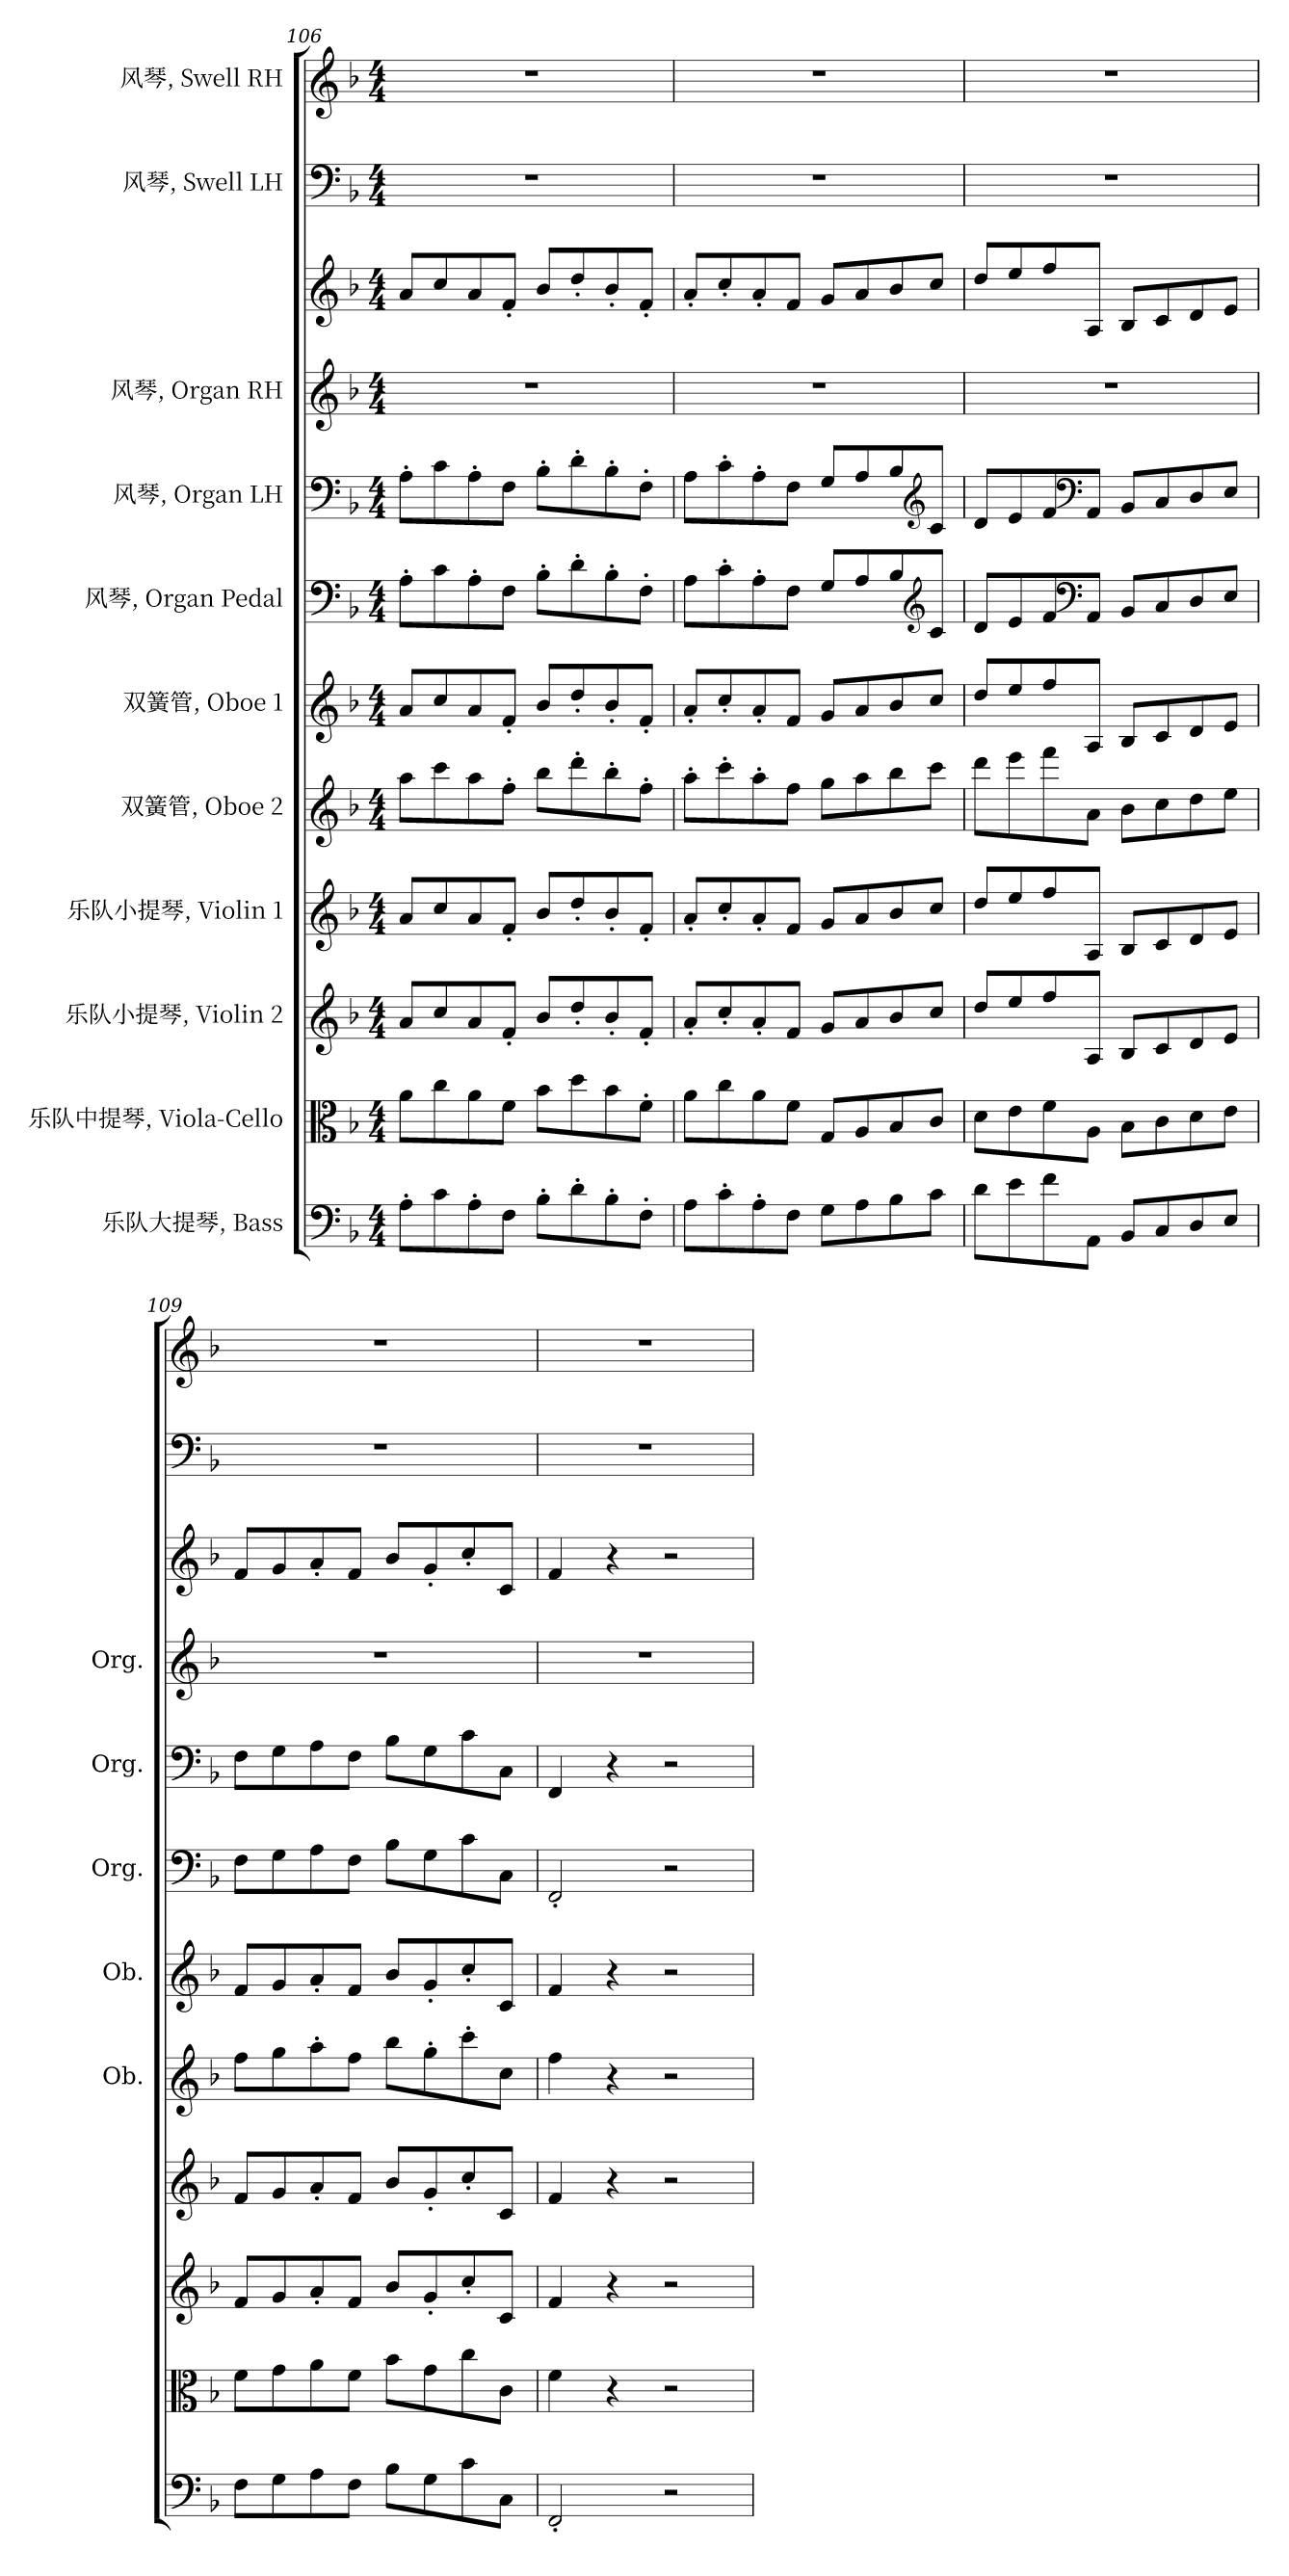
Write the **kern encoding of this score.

**kern	**kern	**kern	**kern	**kern	**kern	**kern	**kern	**kern	**kern	**kern	**kern
*part11	*part10	*part9	*part8	*part7	*part6	*part5	*part4	*part3	*part3	*part2	*part1
*staff12	*staff11	*staff10	*staff9	*staff8	*staff7	*staff6	*staff5	*staff4	*staff3	*staff2	*staff1
*I"乐队大提琴, Bass	*I"乐队中提琴, Viola-Cello	*I"乐队小提琴, Violin 2	*I"乐队小提琴, Violin 1	*I"双簧管, Oboe 2	*I"双簧管, Oboe 1	*I"风琴, Organ Pedal	*I"风琴, Organ LH	*I"风琴, Organ RH	*	*I"风琴, Swell LH	*I"风琴, Swell RH
*	*	*	*	*I'Ob.	*I'Ob.	*I'Org.	*I'Org.	*I'Org.	*	*	*
!!LO:PB:g=z
*clefF4	*clefC3	*clefG2	*clefG2	*clefG2	*clefG2	*clefF4	*clefF4	*clefG2	*clefG2	*clefF4	*clefG2
*k[b-]	*k[b-]	*k[b-]	*k[b-]	*k[b-]	*k[b-]	*k[b-]	*k[b-]	*k[b-]	*k[b-]	*k[b-]	*k[b-]
*M4/4	*M4/4	*M4/4	*M4/4	*M4/4	*M4/4	*M4/4	*M4/4	*M4/4	*M4/4	*M4/4	*M4/4
=106	=106	=106	=106	=106	=106	=106	=106	=106	=106	=106	=106
8A'\L	8a\L	8a/L	8a/L	8aa\L	8a/L	8A'\L	8A'\L	1r	8a/L	1r	1r
8c\	8cc\	8cc/	8cc/	8ccc\	8cc/	8c\	8c\	.	8cc/	.	.
8A'\	8a\	8a/	8a/	8aa\	8a/	8A'\	8A'\	.	8a/	.	.
8F\J	8f\J	8f'/J	8f'/J	8ff'\J	8f'/J	8F\J	8F\J	.	8f'/J	.	.
8B-'\L	8b-\L	8b-/L	8b-/L	8bb-\L	8b-/L	8B-'\L	8B-'\L	.	8b-/L	.	.
8d'\	8dd\	8dd'/	8dd'/	8ddd'\	8dd'/	8d'\	8d'\	.	8dd'/	.	.
8B-'\	8b-\	8b-'/	8b-'/	8bb-'\	8b-'/	8B-'\	8B-'\	.	8b-'/	.	.
8F'\J	8f'\J	8f'/J	8f'/J	8ff'\J	8f'/J	8F'\J	8F'\J	.	8f'/J	.	.
=107	=107	=107	=107	=107	=107	=107	=107	=107	=107	=107	=107
8A\L	8a\L	8a'/L	8a'/L	8aa'\L	8a'/L	8A\L	8A\L	1r	8a'/L	1r	1r
8c'\	8cc\	8cc'/	8cc'/	8ccc'\	8cc'/	8c'\	8c'\	.	8cc'/	.	.
8A'\	8a\	8a'/	8a'/	8aa'\	8a'/	8A'\	8A'\	.	8a'/	.	.
8F\J	8f\J	8f/J	8f/J	8ff\J	8f/J	8F\J	8F\J	.	8f/J	.	.
8G\L	8G/L	8g/L	8g/L	8gg\L	8g/L	8G/L	8G/L	.	8g/L	.	.
8A\	8A/	8a/	8a/	8aa\	8a/	8A/	8A/	.	8a/	.	.
8B-\	8B-/	8b-/	8b-/	8bb-\	8b-/	8B-/	8B-/	.	8b-/	.	.
*	*	*	*	*	*	*clefG2	*clefG2	*	*	*	*
8c\J	8c/J	8cc/J	8cc/J	8ccc\J	8cc/J	8c/J	8c/J	.	8cc/J	.	.
=108	=108	=108	=108	=108	=108	=108	=108	=108	=108	=108	=108
8d\L	8d\L	8dd/L	8dd/L	8ddd\L	8dd/L	8d/L	8d/L	1r	8dd/L	1r	1r
8e\	8e\	8ee/	8ee/	8eee\	8ee/	8e/	8e/	.	8ee/	.	.
8f\	8f\	8ff/	8ff/	8fff\	8ff/	8f/	8f/	.	8ff/	.	.
*	*	*	*	*	*	*clefF4	*clefF4	*	*	*	*
8AA\J	8A\J	8A/J	8A/J	8a\J	8A/J	8AA/J	8AA/J	.	8A/J	.	.
8BB-/L	8B-\L	8B-/L	8B-/L	8b-\L	8B-/L	8BB-/L	8BB-/L	.	8B-/L	.	.
8C/	8c\	8c/	8c/	8cc\	8c/	8C/	8C/	.	8c/	.	.
8D/	8d\	8d/	8d/	8dd\	8d/	8D/	8D/	.	8d/	.	.
8E/J	8e\J	8e/J	8e/J	8ee\J	8e/J	8E/J	8E/J	.	8e/J	.	.
=109	=109	=109	=109	=109	=109	=109	=109	=109	=109	=109	=109
*	*	*	*	*	*	*	*	*	*	*	*MM96
8F\L	8f\L	8f/L	8f/L	8ff\L	8f/L	8F\L	8F\L	1r	8f/L	1r	1r
8G\	8g\	8g/	8g/	8gg\	8g/	8G\	8G\	.	8g/	.	.
8A\	8a\	8a'/	8a'/	8aa'\	8a'/	8A\	8A\	.	8a'/	.	.
8F\J	8f\J	8f/J	8f/J	8ff\J	8f/J	8F\J	8F\J	.	8f/J	.	.
8B-\L	8b-\L	8b-/L	8b-/L	8bb-\L	8b-/L	8B-\L	8B-\L	.	8b-/L	.	.
8G\	8g\	8g'/	8g'/	8gg'\	8g'/	8G\	8G\	.	8g'/	.	.
8c\	8cc\	8cc'/	8cc'/	8ccc'\	8cc'/	8c\	8c\	.	8cc'/	.	.
8C\J	8c\J	8c/J	8c/J	8cc\J	8c/J	8C\J	8C\J	.	8c/J	.	.
!!LO:PB:g=z
=110	=110	=110	=110	=110	=110	=110	=110	=110	=110	=110	=110
*	*	*	*	*	*	*	*	*	*	*	*MM15
2FF'/	4f\	4f/	4f/	4ff\	4f/	2FF'/	4FF/	1r	4f/	1r	1r
.	4r	4r	4r	4r	4r	.	4r	.	4r	.	.
2r	2r	2r	2r	2r	2r	2r	2r	.	2r	.	.
=	=	=	=	=	=	=	=	=	=	=	=
*-	*-	*-	*-	*-	*-	*-	*-	*-	*-	*-	*-
